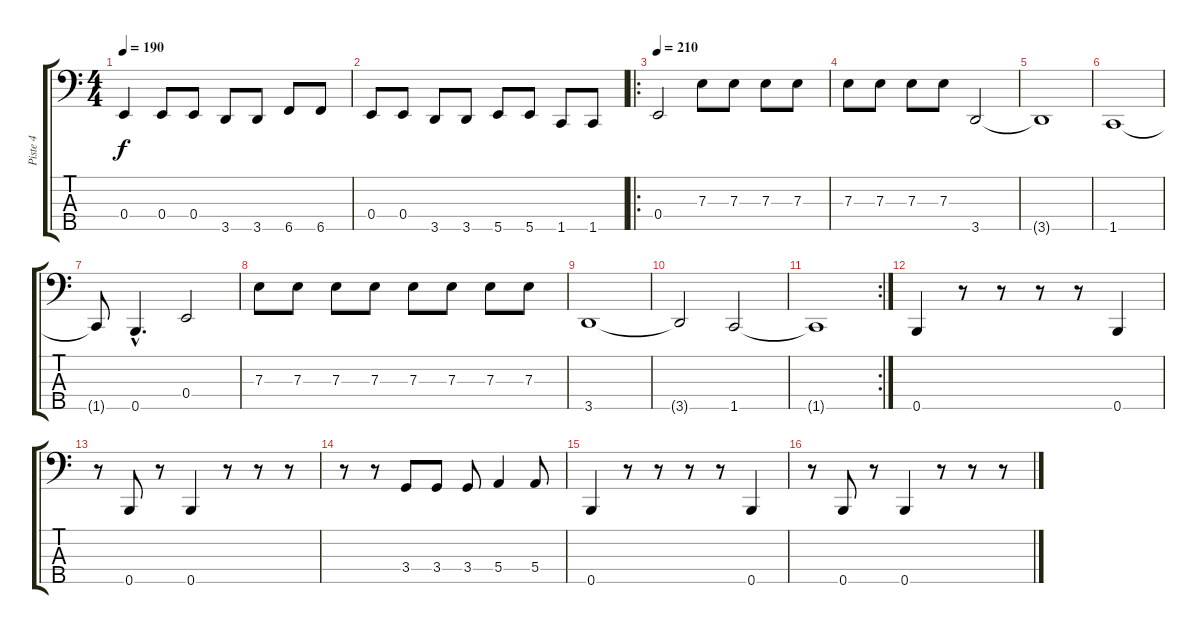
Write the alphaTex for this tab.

\track ("Piste 4" "Piste 4") {instrument electricbasspick}
\staff {score tabs}
\tuning (G2 D2 A1 E1 B0) {hide}
\ts (4 4)
\tempo 190
\clef f4
\ks c
0.4.4{dy f} 0.4.8 0.4.8 3.5.8 3.5.8 6.5.8 6.5.8 |
0.4.8 0.4.8 3.5.8 3.5.8 5.5.8 5.5.8 1.5.8 1.5.8 |
\ro
\tempo 210
0.4.2 7.3.8 7.3.8 7.3.8 7.3.8 |
7.3.8 7.3.8 7.3.8 7.3.8 3.5.2 |
3.5{t}.1 |
1.5.1 |
1.5{t}.8 0.5{hac}.4{d} 0.4.2 |
7.3.8 7.3.8 7.3.8 7.3.8 7.3.8 7.3.8 7.3.8 7.3.8 |
3.5.1 |
3.5{t}.2 1.5.2 |
\rc 2
1.5{t}.1 |
0.5.4 r.8 r.8 r.8 r.8 0.5.4 |
r.8 0.5.8 r.8 0.5.4 r.8 r.8 r.8 |
r.8 r.8 3.4.8 3.4.8 3.4.8 5.4.4 5.4.8 |
0.5.4 r.8 r.8 r.8 r.8 0.5.4 |
r.8 0.5.8 r.8 0.5.4 r.8 r.8 r.8
